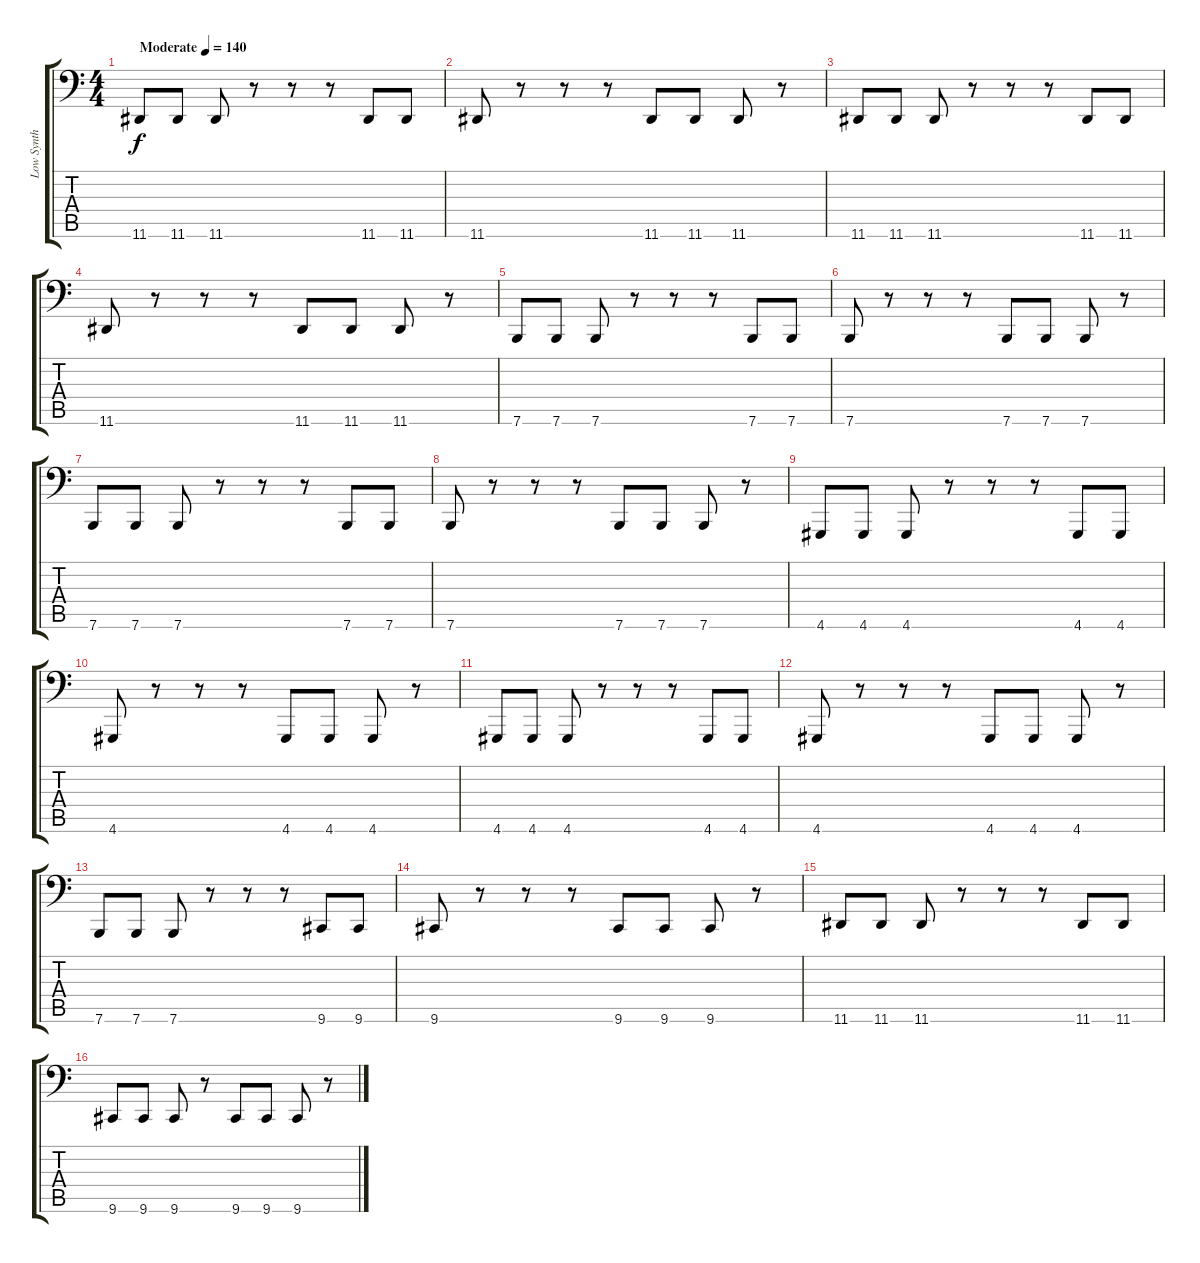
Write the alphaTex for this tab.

\track ("Low Synth" "Low Synth") {instrument pad3polysynth}
\staff {score tabs}
\tuning (E3 B2 G2 D2 A1 E1) {hide}
\ts (4 4)
\tempo (140 "Moderate")
\clef f4
\ks c
11.6.8{dy f instrument synthbass2} 11.6.8 11.6.8 r.8 r.8 r.8 11.6.8 11.6.8 |
11.6.8 r.8 r.8 r.8 11.6.8 11.6.8 11.6.8 r.8 |
11.6.8 11.6.8 11.6.8 r.8 r.8 r.8 11.6.8 11.6.8 |
11.6.8 r.8 r.8 r.8 11.6.8 11.6.8 11.6.8 r.8 |
7.6.8 7.6.8 7.6.8 r.8 r.8 r.8 7.6.8 7.6.8 |
7.6.8 r.8 r.8 r.8 7.6.8 7.6.8 7.6.8 r.8 |
7.6.8 7.6.8 7.6.8 r.8 r.8 r.8 7.6.8 7.6.8 |
7.6.8 r.8 r.8 r.8 7.6.8 7.6.8 7.6.8 r.8 |
4.6.8 4.6.8 4.6.8 r.8 r.8 r.8 4.6.8 4.6.8 |
4.6.8 r.8 r.8 r.8 4.6.8 4.6.8 4.6.8 r.8 |
4.6.8 4.6.8 4.6.8 r.8 r.8 r.8 4.6.8 4.6.8 |
4.6.8 r.8 r.8 r.8 4.6.8 4.6.8 4.6.8 r.8 |
7.6.8 7.6.8 7.6.8 r.8 r.8 r.8 9.6.8 9.6.8 |
9.6.8 r.8 r.8 r.8 9.6.8 9.6.8 9.6.8 r.8 |
11.6.8 11.6.8 11.6.8 r.8 r.8 r.8 11.6.8 11.6.8 |
9.6.8 9.6.8 9.6.8 r.8 9.6.8 9.6.8 9.6.8 r.8
